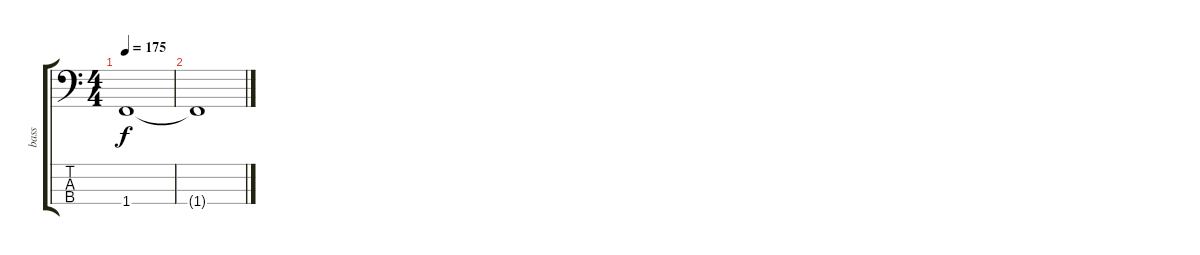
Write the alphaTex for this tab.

\track ("bass" "bass") {instrument electricbassfinger}
\staff {score tabs}
\tuning (G2 D2 A1 E1) {hide}
\ts (4 4)
\tempo 175
\clef f4
\ks c
1.4.1{dy f} |
1.4{t}.1
